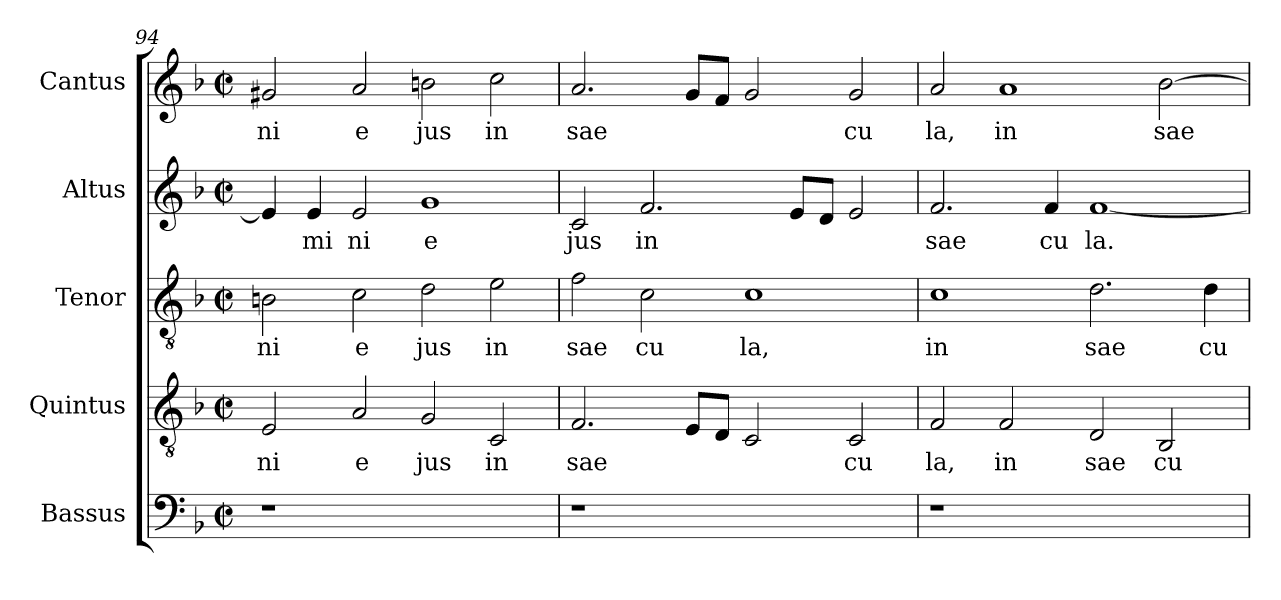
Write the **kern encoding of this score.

**kern	**kern	**text	**kern	**text	**kern	**text	**kern	**text
*part5	*part4	*part4	*part3	*part3	*part2	*part2	*part1	*part1
*staff5	*staff4	*staff4	*staff3	*staff3	*staff2	*staff2	*staff1	*staff1
*I"Bassus	*I"Quintus	*	*I"Tenor	*	*I"Altus	*	*I"Cantus	*
*I'B	*I'Q	*	*I'T	*	*I'A	*	*I'C	*
*clefF4	*clefGv2	*	*clefGv2	*	*clefG2	*	*clefG2	*
*k[b-]	*k[b-]	*	*k[b-]	*	*k[b-]	*	*k[b-]	*
*F:	*F:	*	*F:	*	*F:	*	*F:	*
*M2/2	*M2/2	*	*M2/2	*	*M2/2	*	*M2/2	*
*met(c|)	*met(c|)	*	*met(c|)	*	*met(c|)	*	*met(c|)	*
=94	=94	=94	=94	=94	=94	=94	=94	=94
!	!	!LO:LY:b:cj	!	!LO:LY:b:cj	!	!	!	!LO:LY:b:cj
1r	2E/	ni	2Bn\	ni	4e/]	.	2g#X/	ni
!	!	!	!	!	!	!LO:LY:b:cj	!	!
.	.	.	.	.	4e/	mi	.	.
!	!	!LO:LY:b:cj	!	!LO:LY:b:cj	!	!LO:LY:b:cj	!	!LO:LY:b:cj
.	2A/	e	2c\	e	2e/	ni	2a/	e
!	!	!LO:LY:b:cj	!	!LO:LY:b:cj	!	!LO:LY:b:cj	!	!LO:LY:b:cj
1ryy	2G/	jus	2d\	jus	1g	e	2bn\	jus
!	!	!LO:LY:b:cj	!	!LO:LY:b:cj	!	!	!	!LO:LY:b:cj
.	2C/	in	2e\	in	.	.	2cc\	in
=95	=95	=95	=95	=95	=95	=95	=95	=95
!	!	!LO:LY:b	!	!LO:LY:b:cj	!	!LO:LY:b:cj	!	!LO:LY:b
1r	2.F/	sae	2f\	sae	2c/	jus	2.a/	sae
!	!	!	!	!LO:LY:b:cj	!	!LO:LY:b:cj	!	!
.	.	.	2c\	cu	2.f/	in	.	.
.	8E/L	.	.	.	.	.	8g/L	.
.	8D/J	.	.	.	.	.	8f/J	.
!	!	!	!	!LO:LY:b:cj	!	!	!	!
1ryy	2C/	.	1c	la,	.	.	2g/	.
.	.	.	.	.	8e/L	.	.	.
.	.	.	.	.	8d/J	.	.	.
!	!	!LO:LY:b:cj	!	!	!	!	!	!LO:LY:b:cj
.	2C/	cu	.	.	2e/	.	2g/	cu
=96	=96	=96	=96	=96	=96	=96	=96	=96
!	!	!LO:LY:b:cj	!	!LO:LY:b:cj	!	!LO:LY:b:cj	!	!LO:LY:b:cj
1r	2F/	la,	1c	in	2.f/	sae	2a/	la,
!	!	!LO:LY:b:cj	!	!	!	!	!	!LO:LY:b:cj
.	2F/	in	.	.	.	.	1a	in
!	!	!	!	!	!	!LO:LY:b:cj	!	!
.	.	.	.	.	4f/	cu	.	.
!	!	!LO:LY:b:cj	!	!LO:LY:b:cj	!	!LO:LY:b:cj	!	!
1ryy	2D/	sae	2.d\	sae	[<1f	la.	.	.
!	!	!LO:LY:b:cj	!	!	!	!	!	!LO:LY:b
.	2BB-/	cu	.	.	.	.	[>2b-\	sae
!	!	!	!	!LO:LY:b:cj	!	!	!	!
.	.	.	4d\	cu	.	.	.	.
=	=	=	=	=	=	=	=	=
*-	*-	*-	*-	*-	*-	*-	*-	*-
